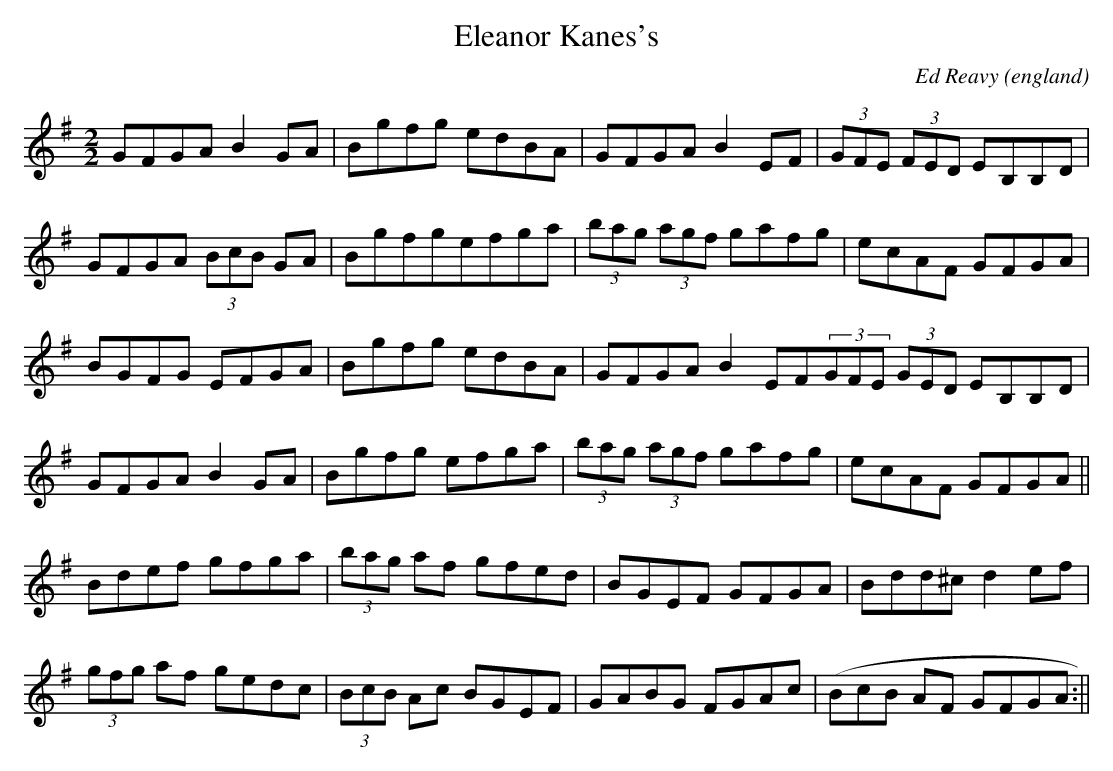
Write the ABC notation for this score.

X:1
T:Eleanor Kanes's
O:england
M:2/2
L:1/8
C:Ed Reavy
K:G
GFGA B2 GA|Bgfg edBA|GFGA B2 EF|(3GFE (3FED EB,B,D|
GFGA (3BcB GA|Bgfgefga|(3bag (3agf gafg|ecAF GFGA|
BGFG EFGA|Bgfg edBA|GFGA B2 EF(3GFE (3GED EB,B,D|
GFGA B2 GA|Bgfg efga|(3bag (3agf gafg|ecAF GFGA||
Bdef gfga|(3bag af gfed|BGEF GFGA|Bdd^c d2 ef|
(3gfg af gedc|(3BcB Ac BGEF|GABG FGAc|(BcB AF GFGA:||
